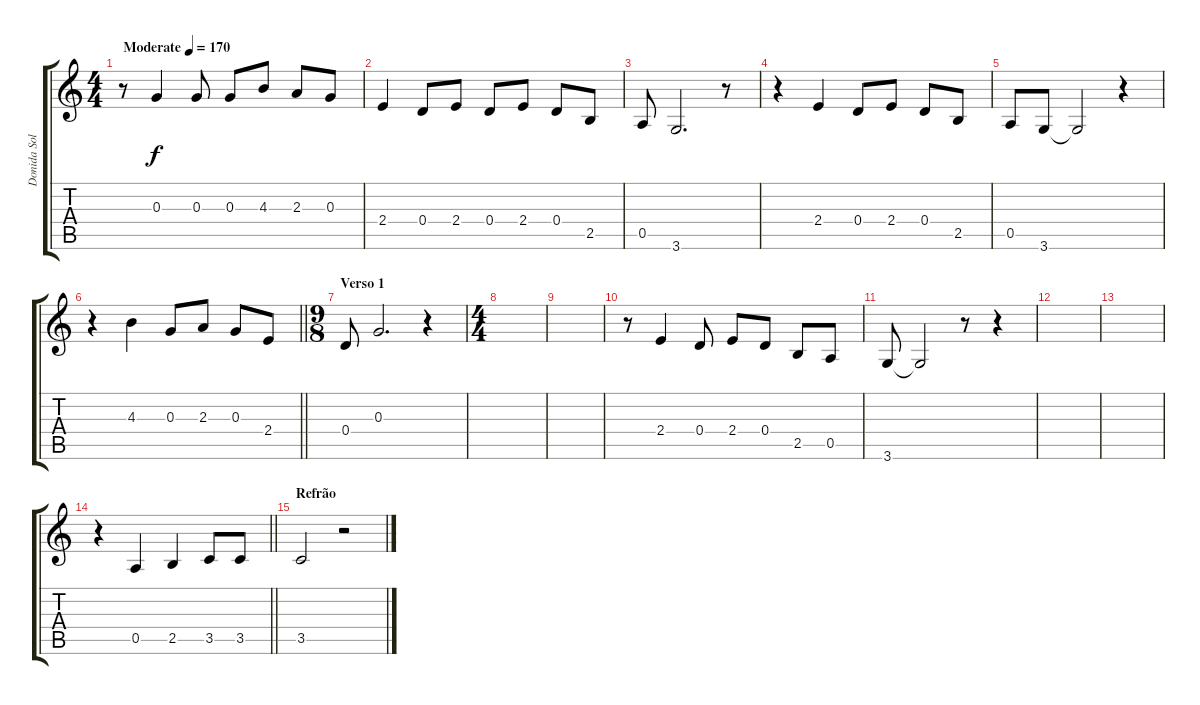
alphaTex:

\track ("Donida Solo" "Donida Sol") {instrument distortionguitar}
\staff {score tabs}
\tuning (E4 B3 G3 D3 A2 E2) {hide}
\ts (4 4)
\tempo (170 "Moderate")
\clef g2
\ks c
r.8{dy f instrument distortionguitar} 0.3.4 0.3.8 0.3.8 4.3.8 2.3.8 0.3.8 |
2.4.4 0.4.8 2.4.8 0.4.8 2.4.8 0.4.8 2.5.8 |
0.5.8 3.6.2{d} r.8 |
r.4 2.4.4 0.4.8 2.4.8 0.4.8 2.5.8 |
0.5.8 3.6.8 3.6{t}.2 r.4 |
\barLineRight lightlight
r.4 4.3.4 0.3.8 2.3.8 0.3.8 2.4.8 |
\ts (9 8)
\section ("" "Verso 1")
0.4.8 0.3.2{d} r.4 |
\ts (4 4)
|
|
r.8 2.4.4 0.4.8 2.4.8 0.4.8 2.5.8 0.5.8 |
3.6.8 3.6{t}.2 r.8 r.4 |
|
|
\barLineRight lightlight
r.4 0.5.4 2.5.4 3.5.8 3.5.8 |
\section ("" "Refrão")
3.5.2 r.2
